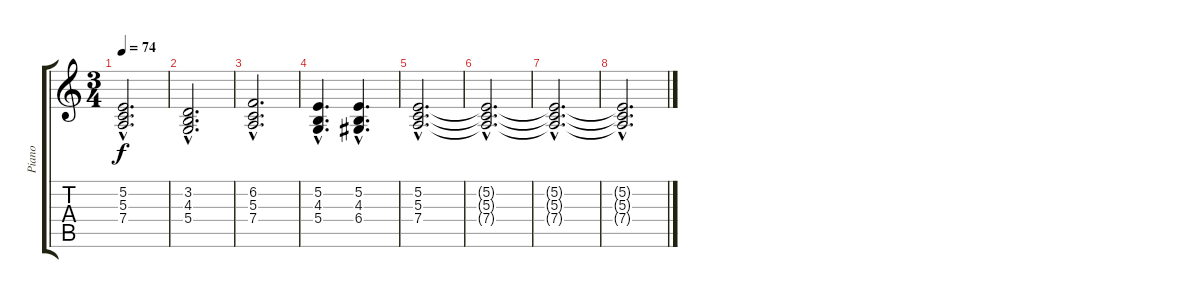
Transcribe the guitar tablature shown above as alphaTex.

\track ("Piano" "Piano") {instrument electricpiano1}
\staff {score tabs}
\tuning (E4 B3 G3 D3 A2 E2) {hide}
\ts (3 4)
\tempo 74
\clef g2
\ks c
(5.2{hac} 5.3{hac} 7.4{hac}).2{d dy f} |
(3.2{hac} 4.3{hac} 5.4{hac}).2{d} |
(6.2{hac} 5.3{hac} 7.4{hac}).2{d} |
(5.2{hac} 4.3{hac} 5.4{hac}).4{d} (5.2{hac} 4.3{hac} 6.4{hac}).4{d} |
(5.2{hac} 5.3{hac} 7.4{hac}).2{d} |
(5.2{hac t} 5.3{hac t} 7.4{hac t}).2{d} |
(5.2{hac t} 5.3{hac t} 7.4{hac t}).2{d} |
(5.2{hac t} 5.3{hac t} 7.4{hac t}).2{d}
